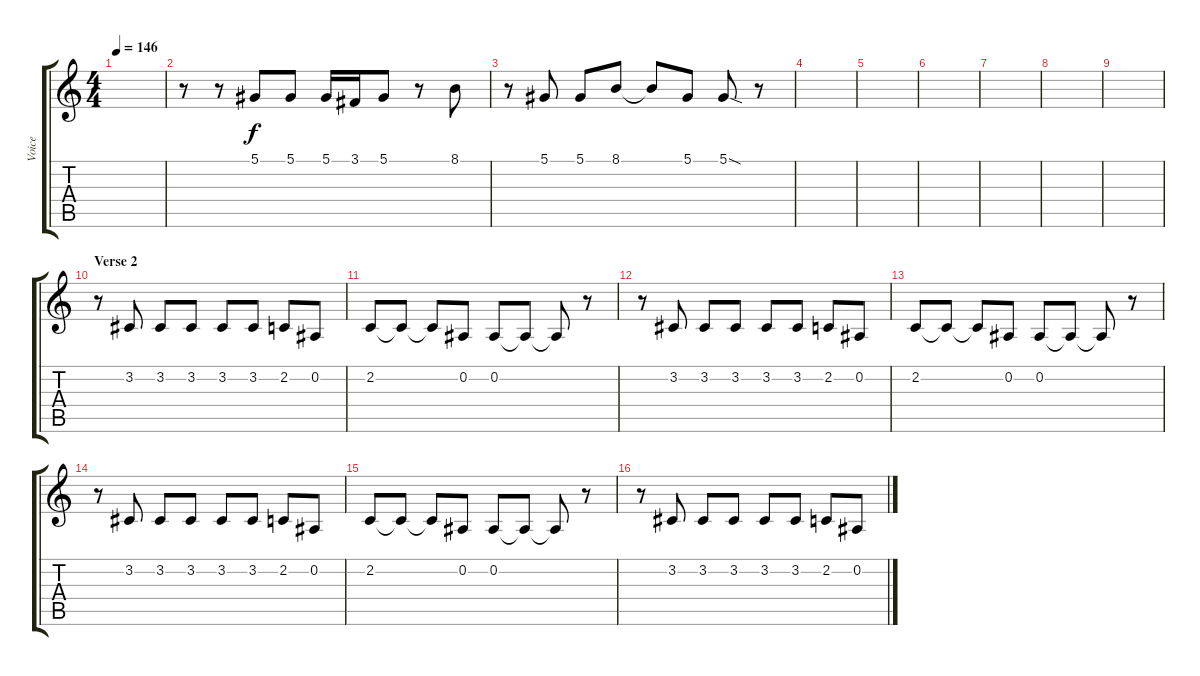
\track ("Voice" "Voice") {instrument voiceoohs}
\staff {score tabs}
\tuning (Eb4 Bb3 Gb3 Db3 Ab2 Eb2) {hide}
\ts (4 4)
\tempo 146
\clef g2
\ks c
|
r.8 r.8 5.1.8 5.1.8 5.1.16 3.1.16 5.1.8 r.8 8.1.8 |
r.8 5.1.8 5.1.8 8.1.8 8.1{t}.8 5.1.8 5.1{sod}.8 r.8 |
|
|
|
|
|
|
\section ("" "Verse 2")
r.8 3.2.8 3.2.8 3.2.8 3.2.8 3.2.8 2.2.8 0.2.8 |
2.2.8 2.2{t}.8 2.2{t}.8 0.2.8 0.2.8 0.2{t}.8 0.2{t}.8 r.8 |
r.8 3.2.8 3.2.8 3.2.8 3.2.8 3.2.8 2.2.8 0.2.8 |
2.2.8 2.2{t}.8 2.2{t}.8 0.2.8 0.2.8 0.2{t}.8 0.2{t}.8 r.8 |
r.8 3.2.8 3.2.8 3.2.8 3.2.8 3.2.8 2.2.8 0.2.8 |
2.2.8 2.2{t}.8 2.2{t}.8 0.2.8 0.2.8 0.2{t}.8 0.2{t}.8 r.8 |
r.8 3.2.8 3.2.8 3.2.8 3.2.8 3.2.8 2.2.8 0.2.8
